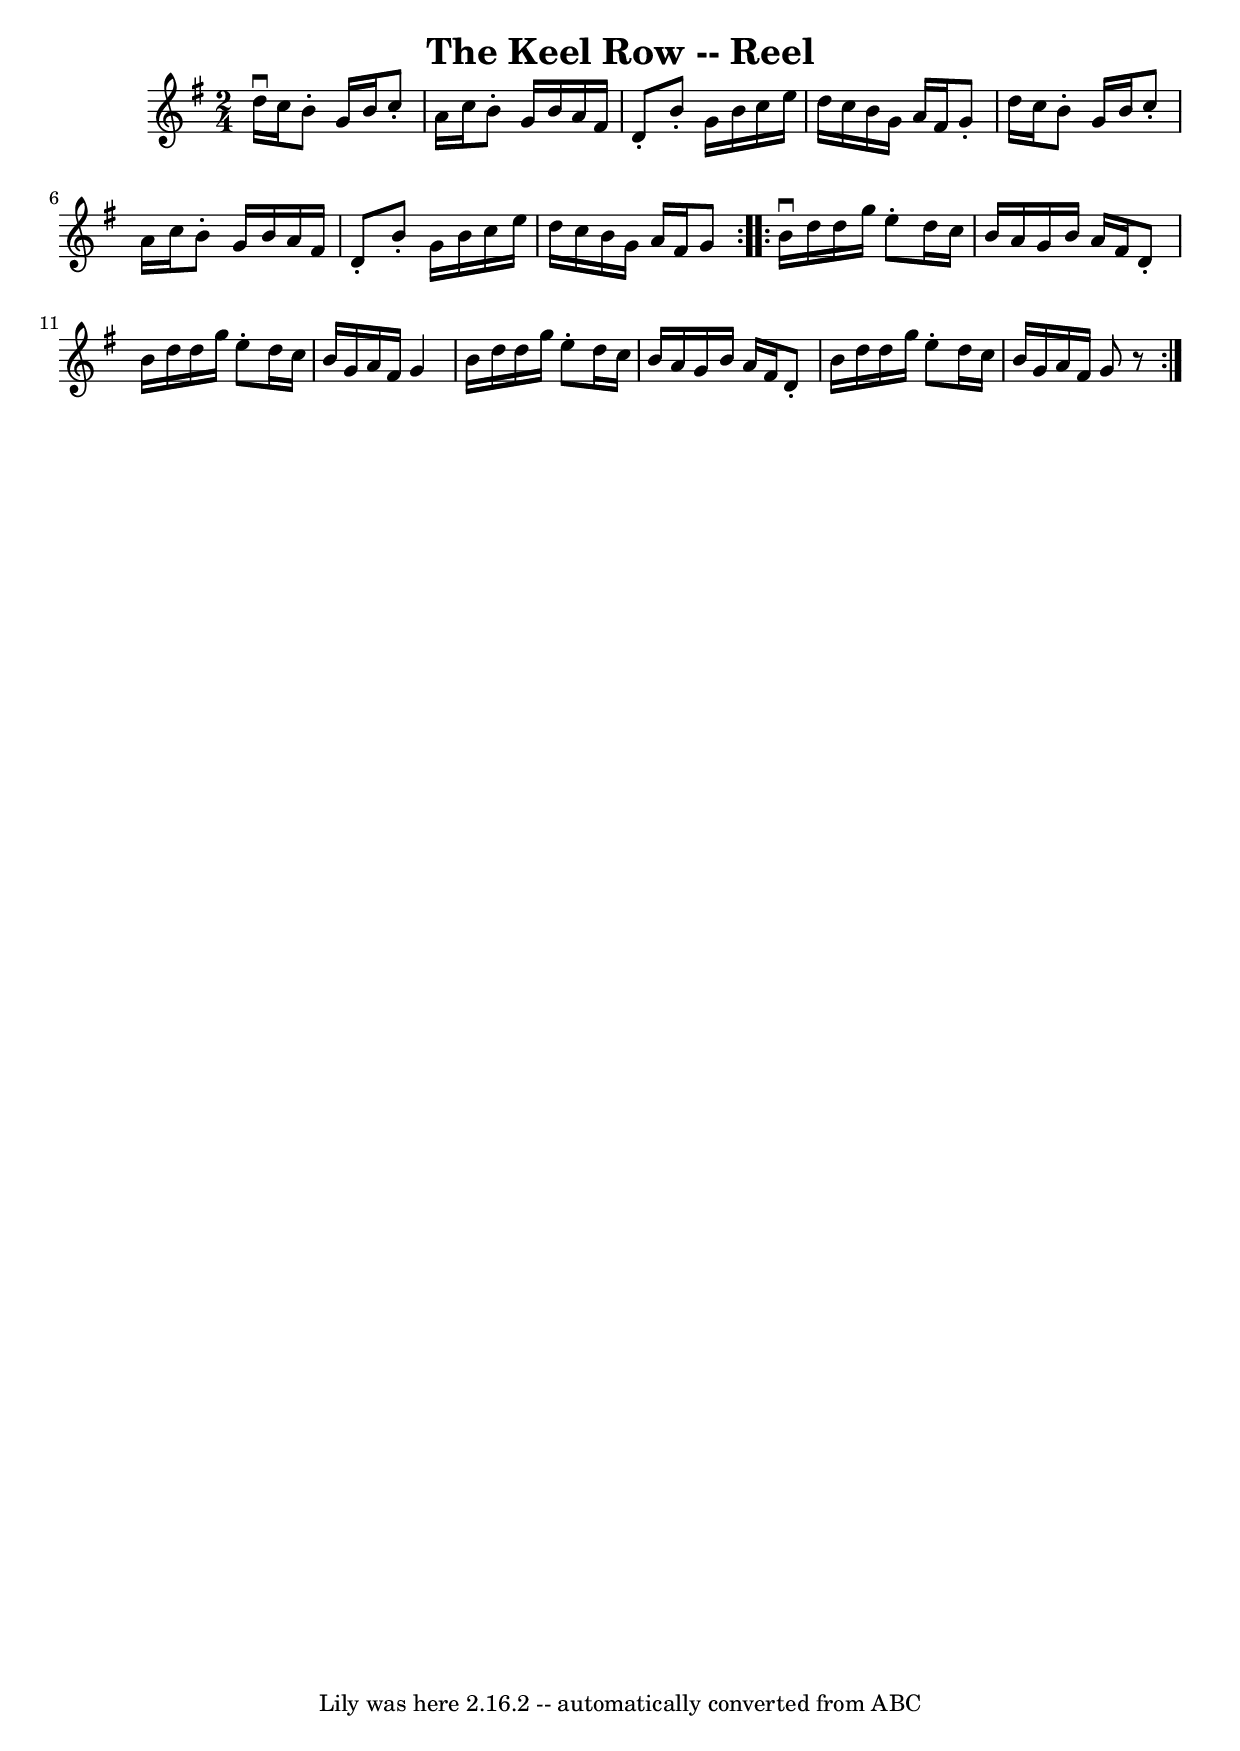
\version "2.16.2"
\include "Mammoth.ily"
\header {
  %% book = "Ryan's Mammoth Collection"
  crossRefNumber = "1"
  footnotes = "\\\\168\\\\(Or TWIN SISTERS.)\\\\TWIN SISTERS.-First two ladies join hands, chassa across.\\\\[same time] First two gents chassa across, outside singly,\\\\join hands, chassa back, [same time] two ladies return\\\\outside.-First couple down the centre, back, cast off,\\\\right and left. [Next two ladies, etc."
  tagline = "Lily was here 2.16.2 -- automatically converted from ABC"
  title = "The Keel Row -- Reel"

}
voicedefault =  {



  \repeat volta 2 {

    \time 2/4 
    \key g \major
    d''16^\downbow c''16  |
    b'8-. g'16   
    b'16 c''8-. a'16 c''16    |
    b'8-. g'16 b'16 a'16    
    fis'16 d'8-.   |
    b'8-. g'16 b'16 c''16 e''16 d''16  
    c''16    |
    b'16 g'16 a'16 fis'16 g'8-. d''16 c''16 
    |
    b'8-. g'16 b'16 c''8-. a'16 c''16    |
    
    b'8-. g'16 b'16 a'16 fis'16 d'8-.   |
    b'8-. g'16    
    b'16 c''16 e''16 d''16 c''16    |
    b'16 g'16 a'16    
    fis'16 g'8  
  } 
  \repeat volta 2 {
    b'16^\downbow d''16 d''16 g''16 
    e''8-. d''16 c''16    |
    b'16 a'16 g'16 b'16 a'16  
    fis'16 d'8-.   |
    b'16 d''16 d''16 g''16 e''8-.   
    d''16 c''16    |
    b'16 g'16 a'16 fis'16 g'4    |
    
    b'16 d''16 d''16 g''16 e''8-. d''16 c''16    |
    
    b'16 a'16 g'16 b'16 a'16 fis'16 d'8-.   |
    b'16    
    d''16 d''16 g''16 e''8-. d''16 c''16    |
    b'16 g'16  
    a'16 fis'16 g'8    r8 
  }   

}

\score{
  <<

    \context Staff="default"
    {
      \voicedefault 
      
    }

  >>
  \layout {
    
  }
  \midi {
  }

}
